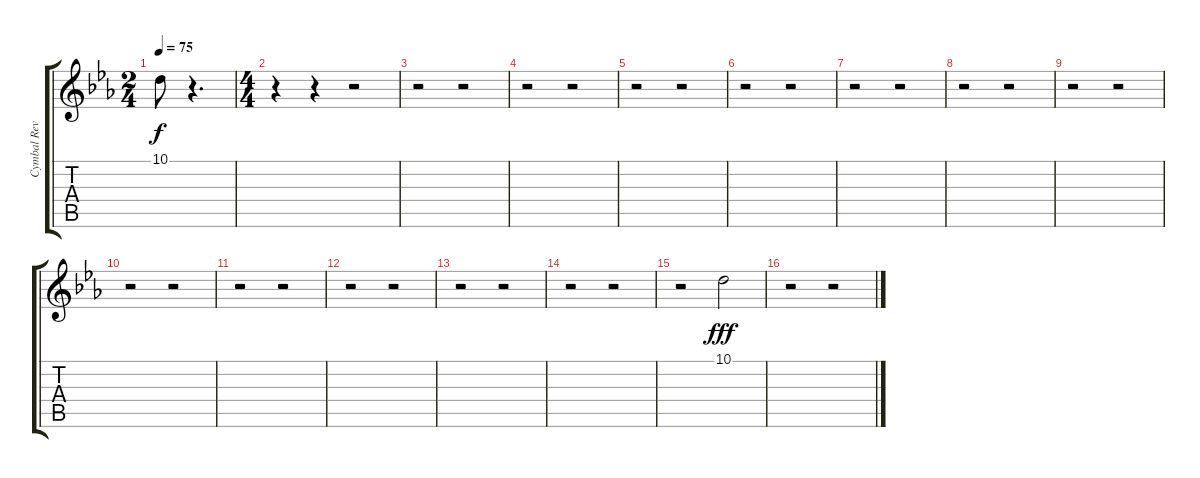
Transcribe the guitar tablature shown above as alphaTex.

\track ("Cymbal Reverse" "Cymbal Rev") {instrument lead2sawtooth}
\staff {score tabs}
\tuning (E4 B3 G3 D3 A2 E2) {hide}
\ts (2 4)
\tempo 75
\clef g2
\ks eb
10.1{t}.8{dy f} r.4{d} |
\ts (4 4)
r.4 r.4 r.2 |
r.2 r.2 |
r.2 r.2 |
r.2 r.2 |
r.2 r.2 |
r.2 r.2 |
r.2 r.2 |
r.2 r.2 |
r.2 r.2 |
r.2 r.2 |
r.2 r.2 |
r.2 r.2 |
r.2 r.2 |
r.2 10.1.2{dy fff} |
r.2 r.2
